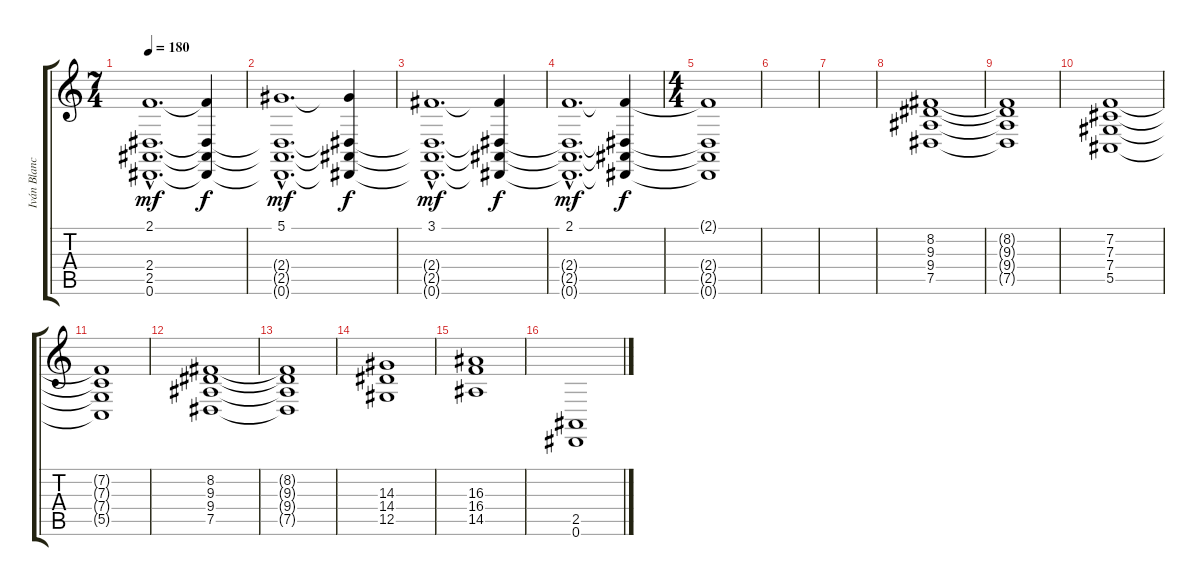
\track ("Iván Blanco (I)" "Iván Blanc") {instrument choiraahs}
\staff {score tabs}
\tuning (Eb4 Bb3 Gb3 Db3 Ab2 Eb2) {hide}
\ts (7 4)
\tempo 180
\clef g2
\ks c
(2.1{hac} 2.4{hac} 2.5{hac} 0.6{hac}).1{d dy mf} (2.1{t} 2.4{t} 2.5{t} 0.6{t}).4{dy f} |
(5.1{hac} 2.4{hac t} 2.5{hac t} 0.6{hac t}).1{d dy mf} (5.1{t} 2.4{t} 2.5{t} 0.6{t}).4{dy f} |
(3.1{hac} 2.4{hac t} 2.5{hac t} 0.6{hac t}).1{d dy mf} (3.1{t} 2.4{t} 2.5{t} 0.6{t}).4{dy f} |
(2.1{hac} 2.4{hac t} 2.5{hac t} 0.6{hac t}).1{d dy mf} (2.1{t} 2.4{t} 2.5{t} 0.6{t}).4{dy f} |
\ts (4 4)
(2.1{t} 2.4{t} 2.5{t} 0.6{t}).1 |
|
|
(8.2 9.3 9.4 7.5).1 |
(8.2{t} 9.3{t} 9.4{t} 7.5{t}).1 |
(7.2 7.3 7.4 5.5).1 |
(7.2{t} 7.3{t} 7.4{t} 5.5{t}).1 |
(8.2 9.3 9.4 7.5).1 |
(8.2{t} 9.3{t} 9.4{t} 7.5{t}).1 |
(14.3 14.4 12.5).1 |
(16.3 16.4 14.5).1 |
(2.5 0.6).1
